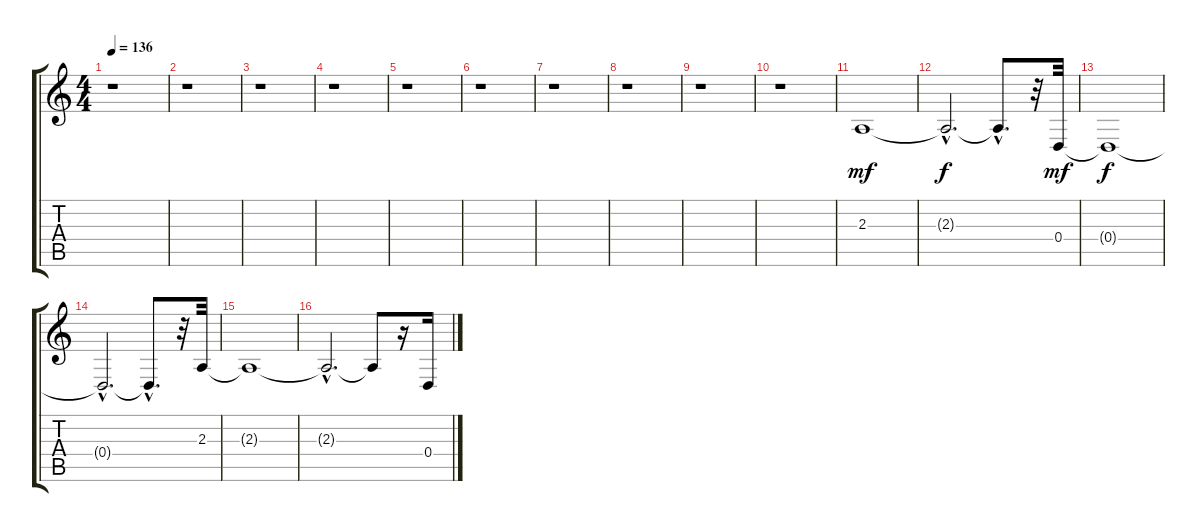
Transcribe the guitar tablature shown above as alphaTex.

\track "" {instrument pad8sweep}
\staff {score tabs}
\tuning (E4 B3 G3 D3 A2 E2) {hide}
\ts (4 4)
\tempo 136
\clef g2
\ks c
r.1{dy f} |
r.1 |
r.1 |
r.1 |
r.1 |
r.1 |
r.1 |
r.1 |
r.1 |
r.1 |
2.3.1{dy mf} |
2.3{hac t}.2{d dy f} 2.3{hac t}.8{d} r.32 0.4.32{dy mf} |
0.4{t}.1{dy f} |
0.4{hac t}.2{d} 0.4{hac t}.8{d} r.32 2.3.32 |
2.3{t}.1 |
2.3{hac t}.2{d} 2.3{t}.8 r.16 0.4.16
